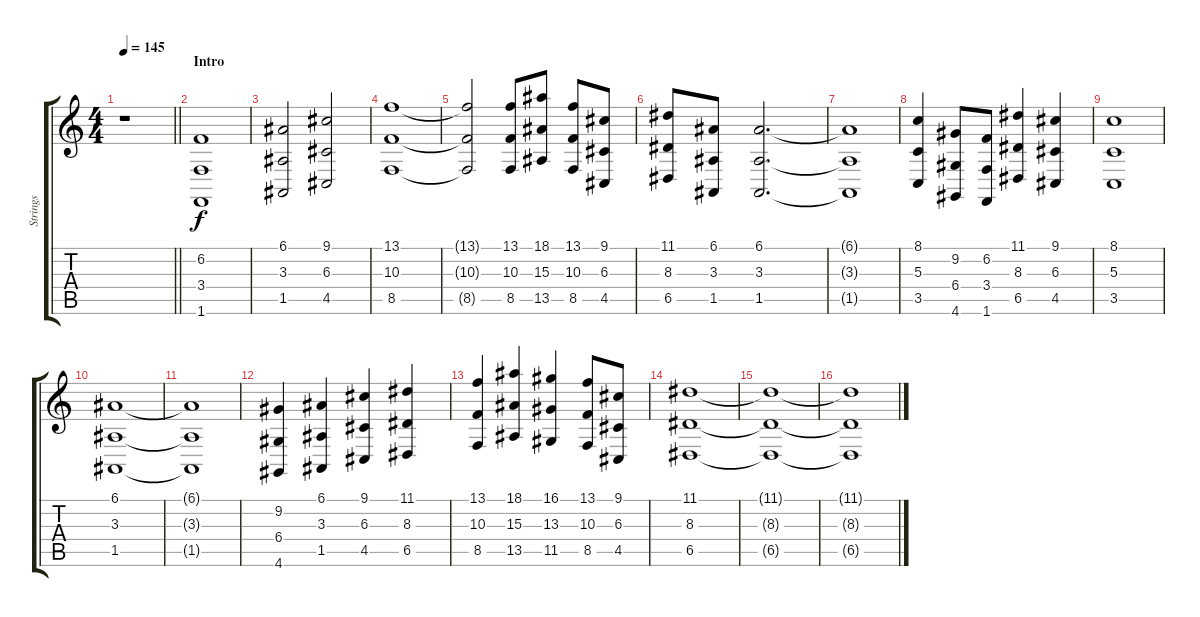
\track ("Strings" "Strings") {instrument stringensemble1}
\staff {score tabs}
\tuning (E4 B3 G3 D3 A2 E2) {hide}
\ts (4 4)
\tempo 145
\clef g2
\barLineRight lightlight
\ks c
r.1{dy f instrument stringensemble1} |
\section ("" "Intro")
(6.2 3.4 1.6).1 |
(6.1 3.3 1.5).2 (9.1 6.3 4.5).2 |
(13.1 10.3 8.5).1 |
(13.1{t} 10.3{t} 8.5{t}).2 (13.1 10.3 8.5).8 (18.1 15.3 13.5).8 (13.1 10.3 8.5).8 (9.1 6.3 4.5).8 |
(11.1 8.3 6.5).8 (6.1 3.3 1.5).8 (6.1 3.3 1.5).2{d} |
(6.1{t} 3.3{t} 1.5{t}).1 |
(8.1 5.3 3.5).4 (9.2 6.4 4.6).8 (6.2 3.4 1.6).8 (11.1 8.3 6.5).4 (9.1 6.3 4.5).4 |
(8.1 5.3 3.5).1 |
(6.1 3.3 1.5).1 |
(6.1{t} 3.3{t} 1.5{t}).1 |
(9.2 6.4 4.6).4 (6.1 3.3 1.5).4 (9.1 6.3 4.5).4 (11.1 8.3 6.5).4 |
(13.1 10.3 8.5).4 (18.1 15.3 13.5).4 (16.1 13.3 11.5).4 (13.1 10.3 8.5).8 (9.1 6.3 4.5).8 |
(11.1 8.3 6.5).1 |
(11.1{t} 8.3{t} 6.5{t}).1 |
(11.1{t} 8.3{t} 6.5{t}).1
